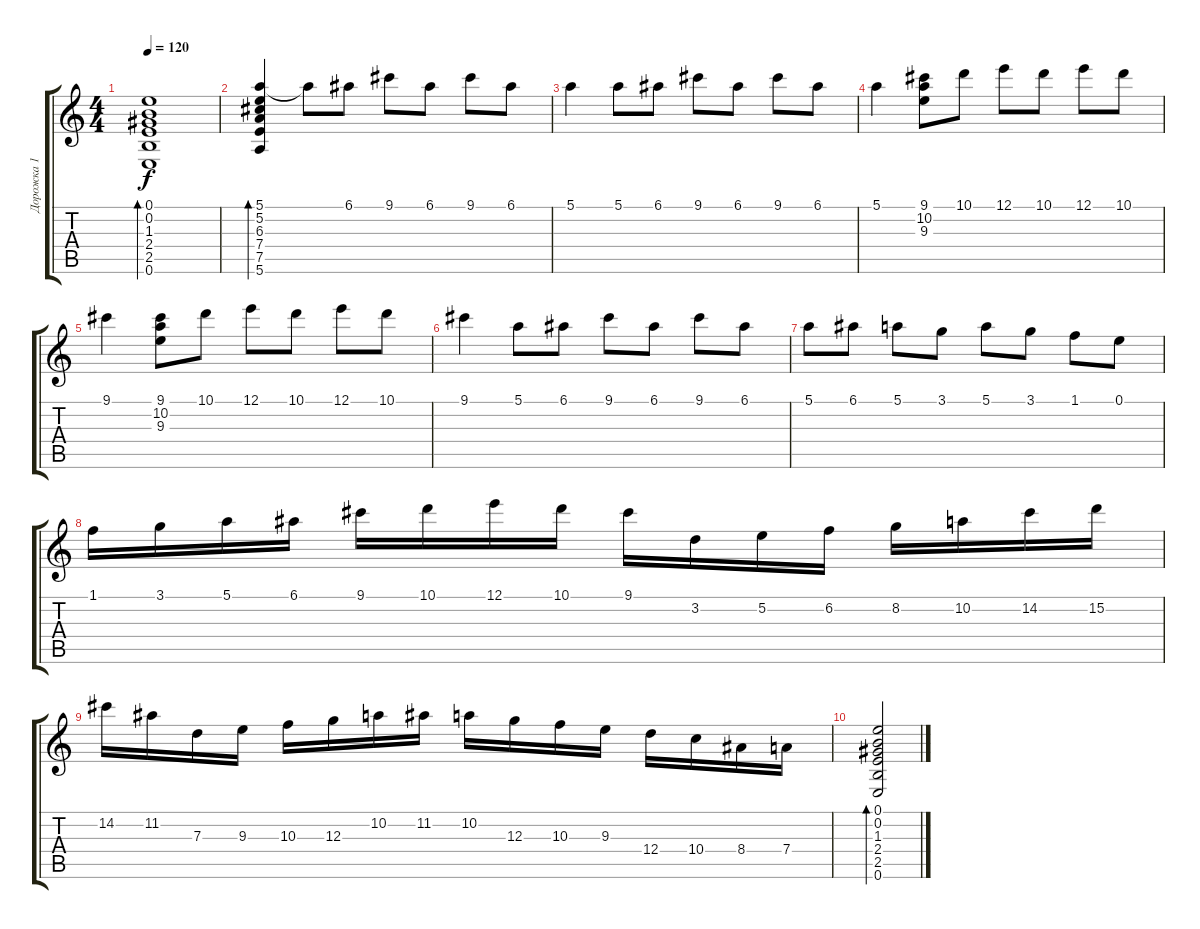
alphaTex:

\track ("Дорожка 1" "Дорожка 1") {instrument acousticguitarnylon}
\staff {score tabs}
\tuning (E4 B3 G3 D3 A2 E2) {hide}
\ts (4 4)
\tempo 120
\clef g2
\ks c
(0.1{t} 0.2{t} 1.3{t} 2.4{t} 2.5{t} 0.6{t}).1{bd 480 dy f} |
(5.1 5.2 6.3 7.4 7.5 5.6).4{bd 480} 5.1{t}.8 6.1.8 9.1.8 6.1.8 9.1.8 6.1.8 |
5.1.4 5.1.8 6.1.8 9.1.8 6.1.8 9.1.8 6.1.8 |
5.1.4 (9.1 10.2 9.3).8 10.1.8 12.1.8 10.1.8 12.1.8 10.1.8 |
9.1.4 (9.1 10.2 9.3).8 10.1.8 12.1.8 10.1.8 12.1.8 10.1.8 |
9.1.4 5.1.8 6.1.8 9.1.8 6.1.8 9.1.8 6.1.8 |
5.1.8 6.1.8 5.1.8 3.1.8 5.1.8 3.1.8 1.1.8 0.1.8 |
1.1.16 3.1.16 5.1.16 6.1.16 9.1.16 10.1.16 12.1.16 10.1.16 9.1.16 3.2.16 5.2.16 6.2.16 8.2.16 10.2.16 14.2.16 15.2.16 |
14.2.16 11.2.16 7.3.16 9.3.16 10.3.16 12.3.16 10.2.16 11.2.16 10.2.16 12.3.16 10.3.16 9.3.16 12.4.16 10.4.16 8.4.16 7.4.16 |
(0.1 0.2 1.3 2.4 2.5 0.6).2{bd 480}
